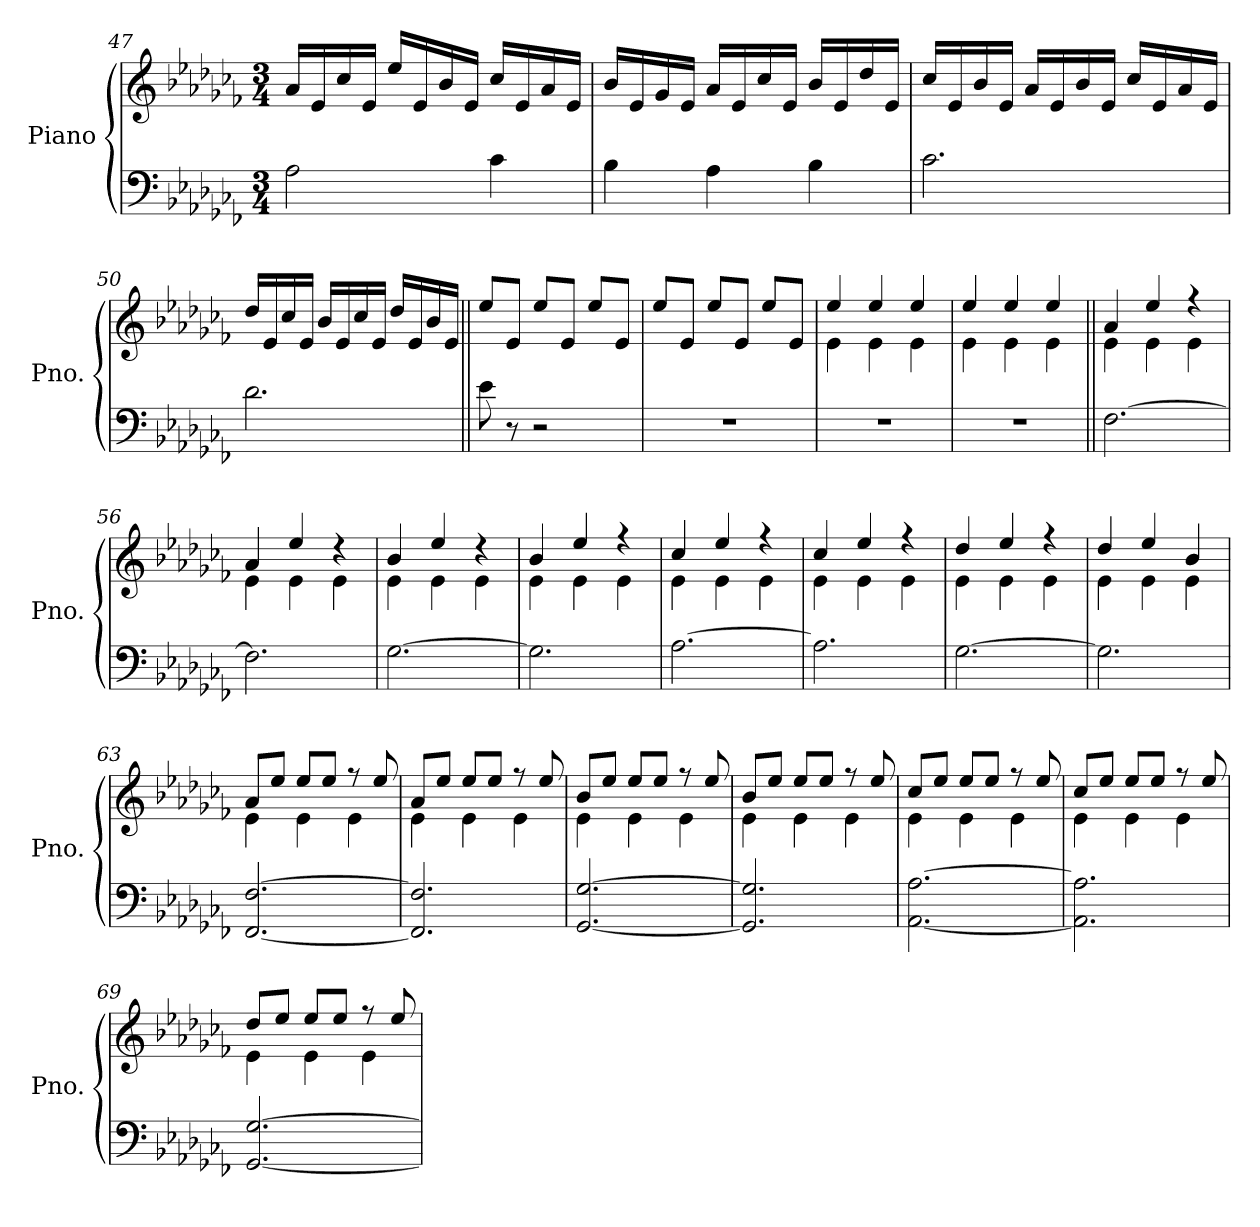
**kern	**kern
*part1	*part1
*staff2	*staff1
*I"Piano	*
*I'Pno.	*
!!LO:LB:g=z
*clefF4	*clefG2
*k[b-e-a-d-g-c-f-]	*k[b-e-a-d-g-c-f-]
*M3/4	*M3/4
=47	=47
2A-\	16a-/LL
.	16e-/
.	16cc-/
.	16e-/JJ
.	16ee-/LL
.	16e-/
.	16b-/
.	16e-/JJ
4c-\	16cc-/LL
.	16e-/
.	16a-/
.	16e-/JJ
=48	=48
4B-\	16b-/LL
.	16e-/
.	16g-/
.	16e-/JJ
4A-\	16a-/LL
.	16e-/
.	16cc-/
.	16e-/JJ
4B-\	16b-/LL
.	16e-/
.	16dd-/
.	16e-/JJ
!!LO:LB:g=z
=49	=49
2.c-\	16cc-/LL
.	16e-/
.	16b-/
.	16e-/JJ
.	16a-/LL
.	16e-/
.	16b-/
.	16e-/JJ
.	16cc-/LL
.	16e-/
.	16a-/
.	16e-/JJ
=50	=50
2.d-\	16dd-/LL
.	16e-/
.	16cc-/
.	16e-/JJ
.	16b-/LL
.	16e-/
.	16cc-/
.	16e-/JJ
.	16dd-/LL
.	16e-/
.	16b-/
.	16e-/JJ
!!LO:PB:g=z
=51||	=51||
8e-\	8ee-/L
8r	8e-/J
2r	8ee-/L
.	8e-/J
.	8ee-/L
.	8e-/J
=52	=52
2.r	8ee-/L
.	8e-/J
.	8ee-/L
.	8e-/J
.	8ee-/L
.	8e-/J
=53	=53
*	*^
2.r	4ee-/	4e-\
.	4ee-/	4e-\
.	4ee-/	4e-\
=54	=54	=54
2.r	4ee-/	4e-\
.	4ee-/	4e-\
.	4ee-/	4e-\
!!LO:LB:g=z	!!
=55||	=55||	=55||
[2.F-\	4a-/	4e-\
.	4ee-/	4e-\
.	4r	4e-\
=56	=56	=56
2.F-\]	4a-/	4e-\
.	4ee-/	4e-\
.	4r	4e-\
=57	=57	=57
[2.G-\	4b-/	4e-\
.	4ee-/	4e-\
.	4r	4e-\
=58	=58	=58
2.G-\]	4b-/	4e-\
.	4ee-/	4e-\
.	4r	4e-\
!!LO:LB:g=z	!!
=59	=59	=59
[2.A-\	4cc-/	4e-\
.	4ee-/	4e-\
.	4r	4e-\
=60	=60	=60
2.A-\]	4cc-/	4e-\
.	4ee-/	4e-\
.	4r	4e-\
=61	=61	=61
[2.G-\	4dd-/	4e-\
.	4ee-/	4e-\
.	4r	4e-\
=62	=62	=62
2.G-\]	4dd-/	4e-\
.	4ee-/	4e-\
.	4b-/	4e-\
!!LO:LB:g=z	!!
=63	=63	=63
[2.FF-/ [2.F-/	8a-/L	4e-\
.	8ee-/J	.
.	8ee-/L	4e-\
.	8ee-/J	.
.	8r	4e-\
.	8ee-/	.
=64	=64	=64
2.FF-/] 2.F-/]	8a-/L	4e-\
.	8ee-/J	.
.	8ee-/L	4e-\
.	8ee-/J	.
.	8r	4e-\
.	8ee-/	.
=65	=65	=65
[2.GG-/ [2.G-/	8b-/L	4e-\
.	8ee-/J	.
.	8ee-/L	4e-\
.	8ee-/J	.
.	8r	4e-\
.	8ee-/	.
=66	=66	=66
2.GG-/] 2.G-/]	8b-/L	4e-\
.	8ee-/J	.
.	8ee-/L	4e-\
.	8ee-/J	.
.	8r	4e-\
.	8ee-/	.
!!LO:LB:g=z	!!
=67	=67	=67
[2.AA-\ [2.A-\	8cc-/L	4e-\
.	8ee-/J	.
.	8ee-/L	4e-\
.	8ee-/J	.
.	8r	4e-\
.	8ee-/	.
=68	=68	=68
2.AA-\] 2.A-\]	8cc-/L	4e-\
.	8ee-/J	.
.	8ee-/L	4e-\
.	8ee-/J	.
.	8r	4e-\
.	8ee-/	.
=69	=69	=69
[2.GG-/ [2.G-/	8dd-/L	4e-\
.	8ee-/J	.
.	8ee-/L	4e-\
.	8ee-/J	.
.	8r	4e-\
.	8ee-/	.
*	*v	*v
=	=
*-	*-
